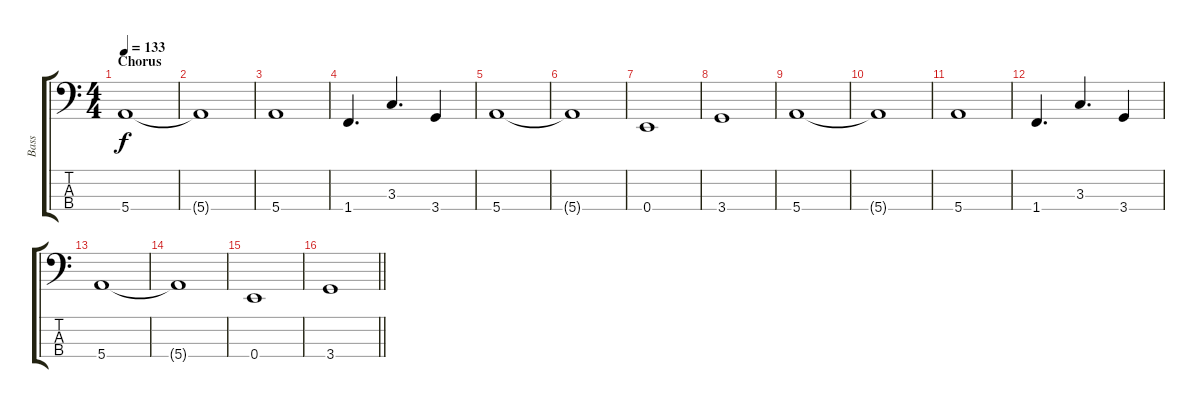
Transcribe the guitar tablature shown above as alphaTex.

\track ("Bass" "Bass") {instrument electricbasspick}
\staff {score tabs}
\tuning (G2 D2 A1 E1) {hide}
\ts (4 4)
\section ("" "Chorus")
\tempo 133
\clef f4
\ks c
5.4.1{dy f} |
5.4{t}.1 |
5.4.1 |
1.4.4{d} 3.3.4{d} 3.4.4 |
5.4.1 |
5.4{t}.1 |
0.4.1 |
3.4.1 |
5.4.1 |
5.4{t}.1 |
5.4.1 |
1.4.4{d} 3.3.4{d} 3.4.4 |
5.4.1 |
5.4{t}.1 |
0.4.1 |
\barLineRight lightlight
3.4.1
